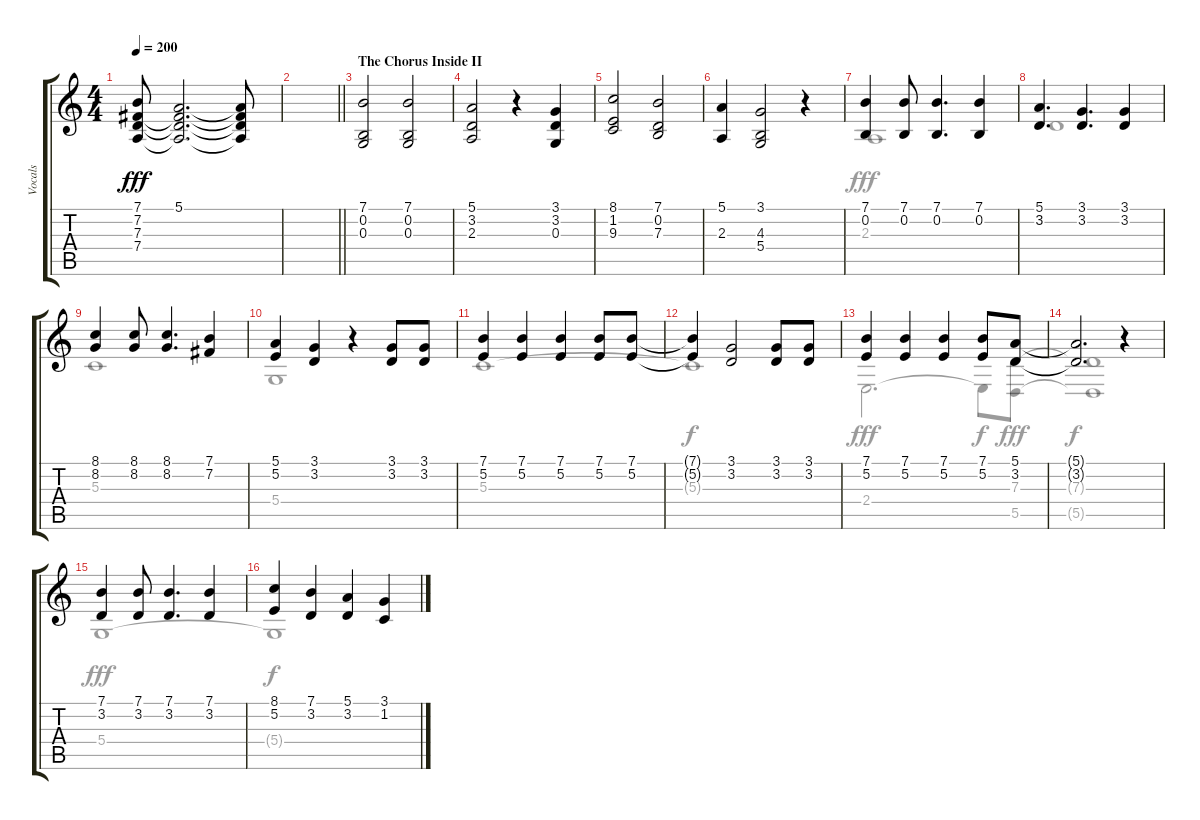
\track ("Vocals" "Vocals") {instrument altosax}
\staff {score tabs}
\tuning (E4 B3 G3 D3 A2 E2) {hide}
\voice
\ts (4 4)
\tempo 200
\clef g2
\ks c
(7.1 7.2 7.3 7.4).8{dy fff} (5.1 7.2{t} 7.3{t} 7.4{t}).2{d} (5.1{t} 7.2{t} 7.3{t} 7.4{t}).8 |
\barLineRight lightlight
|
\section ("" "The Chorus Inside II")
(7.1 0.2 0.3).2 (7.1 0.2 0.3).2 |
(5.1 3.2 2.3).2 r.4 (3.1 3.2 0.3).4 |
(8.1 1.2 9.3).2 (7.1 0.2 7.3).2 |
(5.1 2.3).4 (3.1 4.3 5.4).2 r.4 |
(7.1 0.2).4 (7.1 0.2).8 (7.1 0.2).4{d} (7.1 0.2).4 |
(5.1 3.2).4{d} (3.1 3.2).4{d} (3.1 3.2).4 |
(8.1 8.2).4 (8.1 8.2).8 (8.1 8.2).4{d} (7.1 7.2).4 |
(5.1 5.2).4 (3.1 3.2).4 r.4 (3.1 3.2).8 (3.1 3.2).8 |
(7.1 5.2).4 (7.1 5.2).4 (7.1 5.2).4 (7.1 5.2).8 (7.1 5.2).8 |
(7.1{t} 5.2{t}).4 (3.1 3.2).2 (3.1 3.2).8 (3.1 3.2).8 |
(7.1 5.2).4 (7.1 5.2).4 (7.1 5.2).4 (7.1 5.2).8 (5.1 3.2).8 |
(5.1{t} 3.2{t}).2{d} r.4 |
(7.1 3.2).4 (7.1 3.2).8 (7.1 3.2).4{d} (7.1 3.2).4 |
(8.1 5.2).4 (7.1 3.2).4 (5.1 3.2).4 (3.1 1.2).4
\voice
\clef g2
\ottava regular
\simile none
\ks c
|
\barLineRight lightlight
|
|
|
|
|
2.3.1 |
3.2.1 |
5.3.1 |
5.4.1 |
5.3.1 |
5.3{t}.1{dy f} |
2.4.2{d dy fff} 2.4{t}.8{dy f} (7.3 5.5).8{dy fff} |
(7.3{t} 5.5{t}).1{dy f} |
5.4.1{dy fff} |
5.4{t}.1{dy f}
